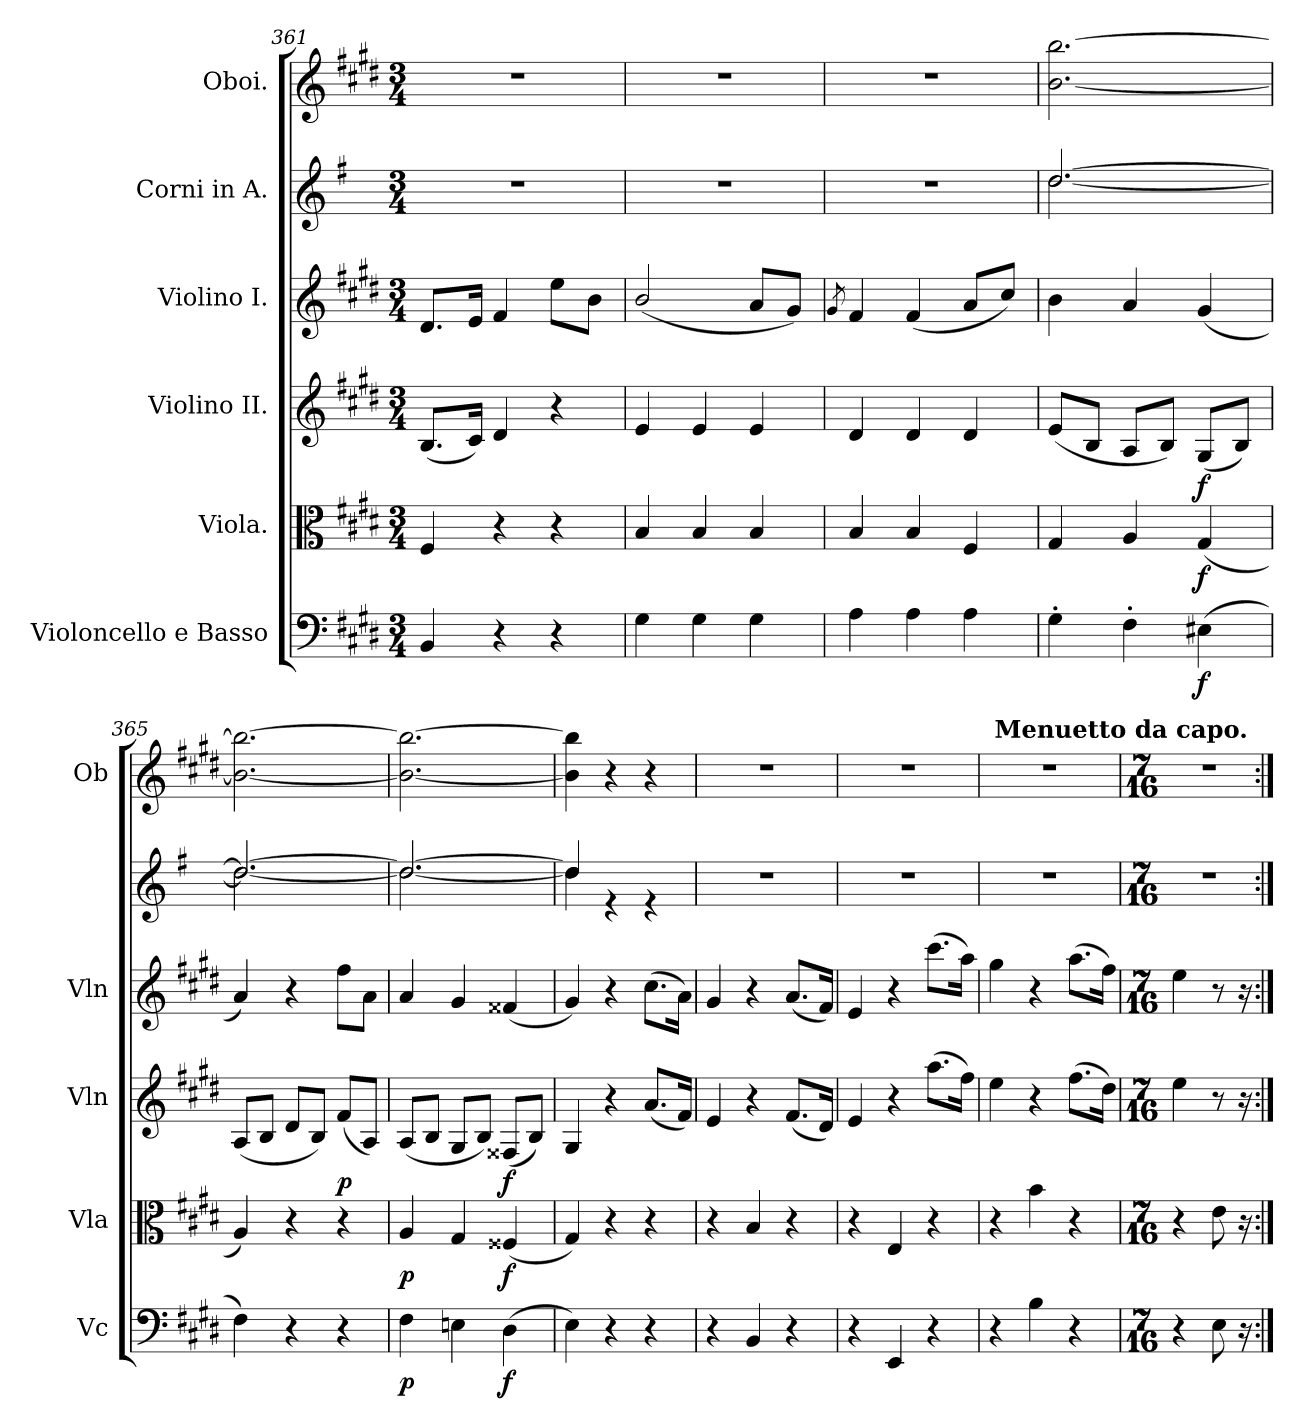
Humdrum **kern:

**kern	**dynam	**kern	**dynam	**kern	**dynam	**kern	**dynam	**kern	**kern
*part6	*part6	*part5	*part5	*part4	*part4	*part3	*part3	*part2	*part1
*staff6	*staff6	*staff5	*staff5	*staff4	*staff4	*staff3	*staff3	*staff2	*staff1
*I"Violoncello e Basso	*	*I"Viola.	*	*I"Violino II.	*	*I"Violino I.	*	*I"Corni in A.	*I"Oboi.
*I'Vc	*	*I'Vla	*	*I'Vln	*	*I'Vln	*	*	*I'Ob
*clefF4	*	*clefC3	*	*clefG2	*	*clefG2	*	*clefG2	*clefG2
*	*	*	*	*	*	*	*	*ITrd2c3	*
*k[f#c#g#d#]	*	*k[f#c#g#d#]	*	*k[f#c#g#d#]	*	*k[f#c#g#d#]	*	*k[f#c#g#d#]	*k[f#c#g#d#]
*M3/4	*	*M3/4	*	*M3/4	*	*M3/4	*	*M3/4	*M3/4
=361	=361	=361	=361	=361	=361	=361	=361	=361	=361
4BB/	.	4F#/	.	(<8.B/L	.	8.d#/L	.	2.r	2.r
.	.	.	.	16c#/Jk)	.	16e/Jk	.	.	.
4r	.	4r	.	4d#/	.	4f#/	.	.	.
4r	.	4r	.	4r	.	8ee\L	.	.	.
.	.	.	.	.	.	8b\J	.	.	.
=362	=362	=362	=362	=362	=362	=362	=362	=362	=362
4G#\	.	4B/	.	4e/	.	(<2b/	.	2.r	2.r
4G#\	.	4B/	.	4e/	.	.	.	.	.
4G#\	.	4B/	.	4e/	.	8a/L	.	.	.
.	.	.	.	.	.	8g#/J)	.	.	.
=363	=363	=363	=363	=363	=363	=363	=363	=363	=363
.	.	.	.	.	.	8qg#/	.	.	.
4A\	.	4B/	.	4d#/	.	4f#/	.	2.r	2.r
4A\	.	4B/	.	4d#/	.	(<4f#/	.	.	.
4A\	.	4F#/	.	4d#/	.	8a/L	.	.	.
.	.	.	.	.	.	8cc#/J)	.	.	.
!!LO:PB:g=z
=364	=364	=364	=364	=364	=364	=364	=364	=364	=364
*	*	*	*	*	*	*	*	*^	*
4G#'\	.	4G#/	.	(<8e/L	.	4b\	.	[2.b/	[2.b\	[2.b\ [2.bb\
.	.	.	.	8B/J	.	.	.	.	.	.
4F#'\	.	4A/	.	8A/L	.	4a/	.	.	.	.
.	.	.	.	8B/J)	.	.	.	.	.	.
!	!LO:DY:b	!	!LO:DY:b	!	!LO:DY:b	!	!	!	!	!
(>4E#X\	f	(<4G#/	f	(<8G#/L	f	(<4g#/	.	.	.	.
.	.	.	.	8B/J)	.	.	.	.	.	.
=365	=365	=365	=365	=365	=365	=365	=365	=365	=365	=365
4F#\)	.	4A/)	.	(<8A/L	.	4a/)	.	2.b/_	2.b\_	2.b\_ 2.bb\_
.	.	.	.	8B/J	.	.	.	.	.	.
4r	.	4r	.	8d#/L	.	4r	.	.	.	.
.	.	.	.	8B/J)	.	.	.	.	.	.
!	!	!	!	!	!LO:DY:b	!	!	!	!	!
4r	.	4r	.	(<8f#/L	p	8ff#\L	.	.	.	.
.	.	.	.	8A/J)	.	8a\J	.	.	.	.
=366	=366	=366	=366	=366	=366	=366	=366	=366	=366	=366
!	!LO:DY:b	!	!LO:DY:b	!	!	!	!	!	!	!
4F#\	p	4A/	p	(<8A/L	.	4a/	.	2.b/_	2.b\_	2.b\_ 2.bb\_
.	.	.	.	8B/J	.	.	.	.	.	.
4En\	.	4G#/	.	8G#/L	.	4g#/	.	.	.	.
.	.	.	.	8B/J)	.	.	.	.	.	.
!	!LO:DY:b	!	!LO:DY:b	!	!LO:DY:b	!	!	!	!	!
(>4D#\	f	(<4F##X/	f	(<8F##X/L	f	(<4f##X/	.	.	.	.
.	.	.	.	8B/J)	.	.	.	.	.	.
=367	=367	=367	=367	=367	=367	=367	=367	=367	=367	=367
4E\)	.	4G#/)	.	4G#/	.	4g#/)	.	4b/]	4b\]	4b\] 4bb\]
4r	.	4r	.	4r	.	4r	.	4re	2ryy	4r
!	!	!	!	!	!LO:DY:b	!	!	!	!	!
!	!	!	!	!	!LO:DY:n=1:b	!	!	!	!	!
!	!	!	!	!	!LO:DY:n=2:b	!	!LO:DY:b	!	!	!
!	!	!	!	!	!	!	!LO:DY:n=1:b	!	!	!
!	!	!	!	!	!	!	!LO:DY:n=2:b	!	!	!
4r	.	4r	.	(<8.a/L	other-dynamics p other-dynamics	(>8.cc#\L	other-dynamics p other-dynamics	4re	.	4r
.	.	.	.	16f#/Jk)	.	16a\Jk)	.	.	.	.
*	*	*	*	*	*	*	*	*v	*v	*
=368	=368	=368	=368	=368	=368	=368	=368	=368	=368
4r	.	4r	.	4e/	.	4g#/	.	2.r	2.r
!	!LO:DY:b	!	!	!	!	!	!	!	!
!	!LO:DY:n=1:b	!	!	!	!	!	!	!	!
!	!LO:DY:n=2:b	!	!LO:DY:b	!	!	!	!	!	!
!	!	!	!LO:DY:n=1:b	!	!	!	!	!	!
!	!	!	!LO:DY:n=2:b	!	!	!	!	!	!
4BB/	other-dynamics p other-dynamics	4B/	other-dynamics p other-dynamics	4r	.	4r	.	.	.
4r	.	4r	.	(<8.f#/L	.	(<8.a/L	.	.	.
.	.	.	.	16d#/Jk)	.	16f#/Jk)	.	.	.
=369	=369	=369	=369	=369	=369	=369	=369	=369	=369
4r	.	4r	.	4e/	.	4e/	.	2.r	2.r
4EE/	.	4E/	.	4r	.	4r	.	.	.
4r	.	4r	.	(>8.aa\L	.	(>8.ccc#\L	.	.	.
.	.	.	.	16ff#\Jk)	.	16aa\Jk)	.	.	.
!!LO:PB:g=z
=370	=370	=370	=370	=370	=370	=370	=370	=370	=370
4r	.	4r	.	4ee\	.	4gg#\	.	2.r	2.r
4B\	.	4b\	.	4r	.	4r	.	.	.
4r	.	4r	.	(>8.ff#\L	.	(>8.aa\L	.	.	.
.	.	.	.	16dd#\Jk)	.	16ff#\Jk)	.	.	.
!!LO:REH:place=s1:b:B:enc=none:fs=12:t=Menuetto da capo.
=371	=371	=371	=371	=371	=371	=371	=371	=371	=371
*M7/16	*	*M7/16	*	*M7/16	*	*M7/16	*	*M7/16	*M7/16
4r	.	4r	.	4ee\	.	4ee\	.	4..r	4..r
8E\	.	8e\	.	8r	.	8r	.	.	.
16r	.	16r	.	16r	.	16r	.	.	.
=:|!	=:|!	=:|!	=:|!	=:|!	=:|!	=:|!	=:|!	=:|!	=:|!
*-	*-	*-	*-	*-	*-	*-	*-	*-	*-
